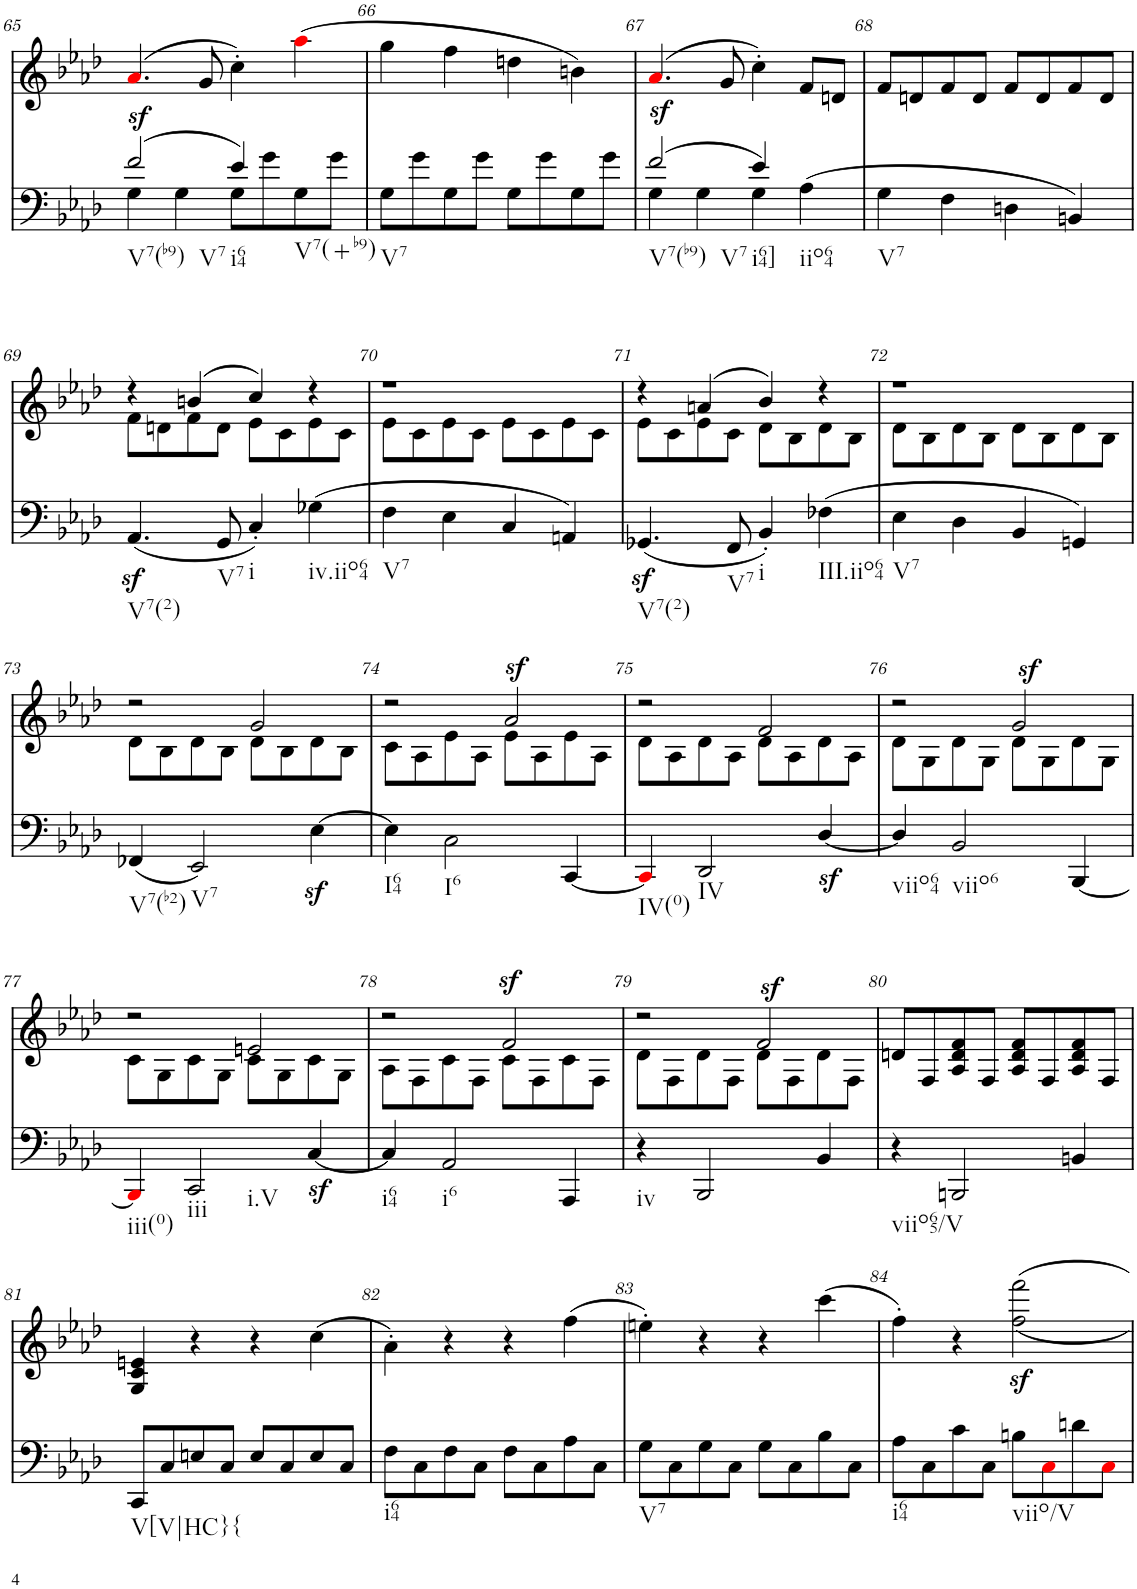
**kern	**kern	**dynam
*part2	*part1	*part1
*staff2	*staff1	*staff1
*I"piano	*I"piano	*
*I'Pno	*I'Pno	*
!!LO:PB:g=z
*clefF4	*clefG2	*
*k[b-e-a-d-]	*k[b-e-a-d-]	*
*f:	*f:	*
*M2/2	*M2/2	*
=65	=65	=65
*^	*	*
(2f/	4G\	(4.a-z<i/	.
.	4G\	.	.
.	.	8g/	.
4e-/)	8G\L	4cc'\)	.
.	8g\	.	.
4ryy	8G\	(4aa-i\	.
.	8g\J	.	.
*v	*v	*	*
=66	=66	=66
8G\L	4gg\	.
8g\	.	.
8G\	4ff\	.
8g\J	.	.
8G\L	4ddn\	.
8g\	.	.
8G\	4bn\)	.
8g\J	.	.
=67	=67	=67
*^	*	*
(2f/	4G\	(>4.a-z<i/	.
.	4G\	.	.
.	.	8g/	.
4e-/)	4G\	4cc'\)	.
(4A-\	4ryy	8f/L	.
.	.	8dn/J	.
*v	*v	*	*
=68	=68	=68
4G\	8f/L	.
.	8dn/	.
4F\	8f/	.
.	8d/J	.
4Dn\	8f/L	.
.	8d/	.
4BBn/)	8f/	.
.	8d/J	.
!!LO:LB:g=z
=69	=69	=69
*	*^	*
(4.AA-z</	4r	8f\L	.
.	.	8dn\	.
.	(4bn/	8f\	.
8GG/	.	8d\J	.
4C'/)	4cc/)	8e-\L	.
.	.	8c\	.
(4G-X\	4r	8e-\	.
.	.	8c\J	.
=70	=70	=70	=70
4F\	1r	8e-\L	.
.	.	8c\	.
4E-\	.	8e-\	.
.	.	8c\J	.
4C/	.	8e-\L	.
.	.	8c\	.
4AAn/)	.	8e-\	.
.	.	8c\J	.
=71	=71	=71	=71
(4.GG-Xz</	4r	8e-\L	.
.	.	8c\	.
.	(4an/	8e-\	.
8FF/	.	8c\J	.
4BB-'/)	4b-/)	8d-\L	.
.	.	8B-\	.
(4F-X\	4r	8d-\	.
.	.	8B-\J	.
=72	=72	=72	=72
4E-\	1r	8d-\L	.
.	.	8B-\	.
4D-\	.	8d-\	.
.	.	8B-\J	.
4BB-/	.	8d-\L	.
.	.	8B-\	.
4GGn/)	.	8d-\	.
.	.	8B-\J	.
!!LO:LB:g=z	!!
=73	=73	=73	=73
(4FF-X/	2r	8d-\L	.
.	.	8B-\	.
2EE-/)	.	8d-\	.
.	.	8B-\J	.
.	2g/	8d-\L	.
.	.	8B-\	.
[4E-z<\	.	8d-\	.
.	.	8B-\J	.
=74	=74	=74	=74
4E-\]	2r	8c\L	.
.	.	8A-\	.
2C\	.	8e-\	.
.	.	8A-\J	.
!	!	!	!LO:DY:a
.	2a-/	8e-\L	sf
.	.	8A-\	.
[4CC/	.	8e-\	.
.	.	8A-\J	.
=75	=75	=75	=75
4CCi/]	2r	8d-\L	.
.	.	8A-\	.
2DD-/	.	8d-\	.
.	.	8A-\J	.
.	2f/	8d-\L	.
.	.	8A-\	.
[4D-z</	.	8d-\	.
.	.	8A-\J	.
=76	=76	=76	=76
4D-/]	2r	8d-\L	.
.	.	8G\	.
2BB-/	.	8d-\	.
.	.	8G\J	.
.	2g/	8d-\L	.
.	.	8G\	.
!	!	!	!LO:DY:a
[4BBB-/	.	8d-\	sf
.	.	8G\J	.
!!LO:LB:g=z	!!
=77	=77	=77	=77
4BBB-i/]	2r	8c\L	.
.	.	8G\	.
2CC/	.	8c\	.
.	.	8G\J	.
.	2en/	8c\L	.
.	.	8G\	.
[4Cz</	.	8c\	.
.	.	8G\J	.
=78	=78	=78	=78
4C/]	2r	8A-\L	.
.	.	8F\	.
2AA-/	.	8c\	.
.	.	8F\J	.
.	2f/	8c\L	.
!	!	!	!LO:DY:a
.	.	8F\	sf
4AAA-/	.	8c\	.
.	.	8F\J	.
=79	=79	=79	=79
4r	2r	8d-\L	.
.	.	8F\	.
2BBB-/	.	8d-\	.
.	.	8F\J	.
.	2f/	8d-\L	.
!	!	!	!LO:DY:a
.	.	8F\	sf
4BB-/	.	8d-\	.
.	.	8F\J	.
*	*v	*v	*
=80	=80	=80
4r	8dn/L	.
.	8F/	.
2BBBn/	8A-/ 8d/ 8f/	.
.	8F/J	.
.	8A-/ 8d/ 8f/L	.
.	8F/	.
4BBn/	8A-/ 8d/ 8f/	.
.	8F/J	.
!!LO:LB:g=z
=81	=81	=81
8CC/L	4G/ 4c/ 4en/	.
8C/	.	.
8En/	4r	.
8C/J	.	.
8E/L	4r	.
8C/	.	.
8E/	(4cc\	.
8C/J	.	.
=82	=82	=82
8F\L	4a-'\)	.
8C\	.	.
8F\	4r	.
8C\J	.	.
8F\L	4r	.
8C\	.	.
8A-\	(4ff\	.
8C\J	.	.
=83	=83	=83
8G\L	4een'\)	.
8C\	.	.
8G\	4r	.
8C\J	.	.
8G\L	4r	.
8C\	.	.
8B-\	(4ccc\	.
8C\J	.	.
=84	=84	=84
8A-\L	4ff'\)	.
8C\	.	.
8c\	4r	.
8C\J	.	.
8Bn\L	2ff\z< 2fff\z<	.
8Ci\	.	.
8dn\	.	.
8Ci\J	.	.
=	=	=
*-	*-	*-
